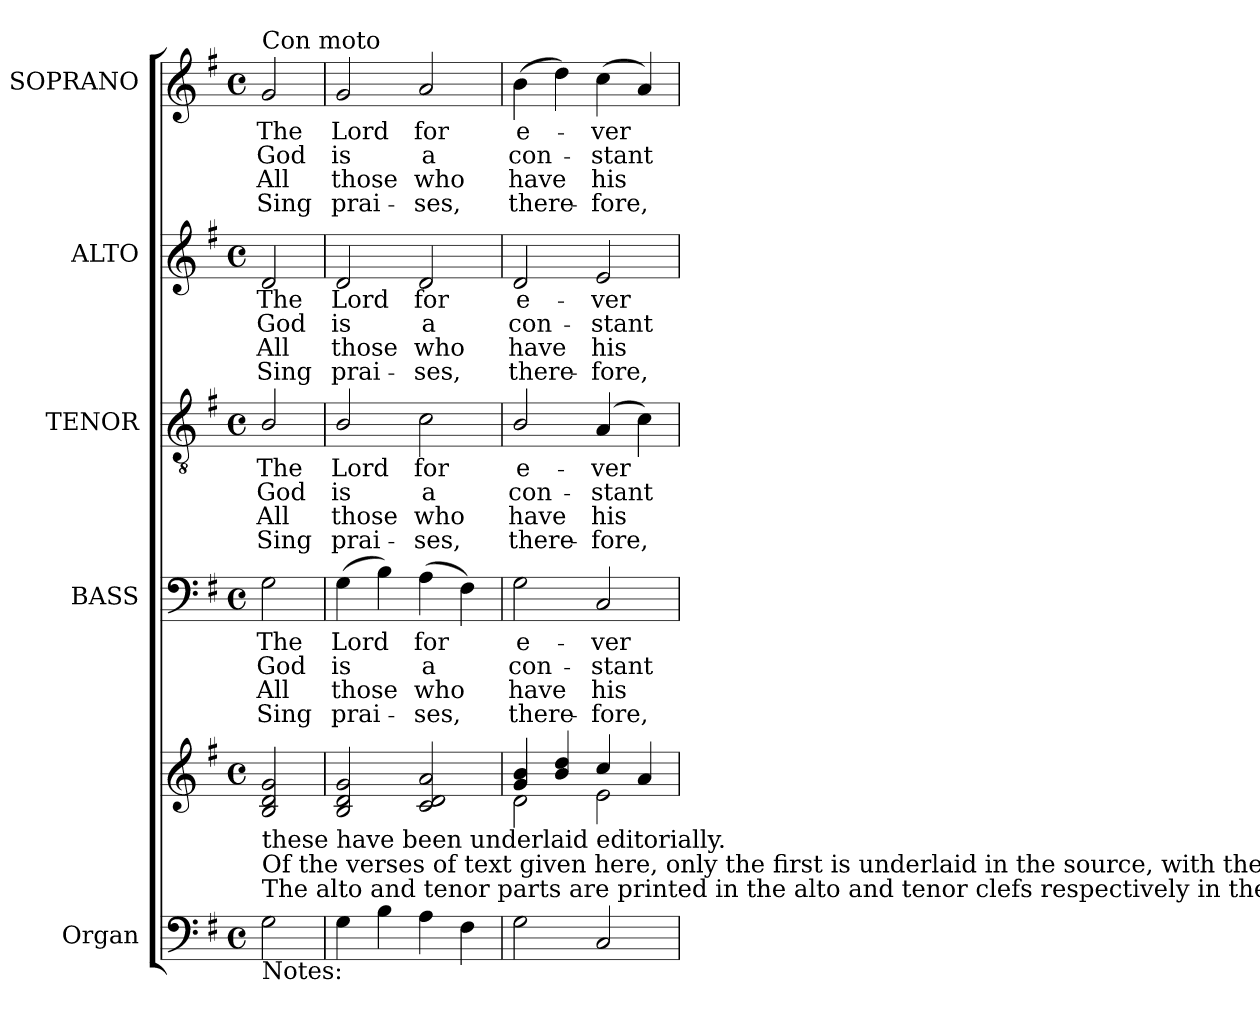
**kern	**kern	**kern	**text	**text	**text	**text	**kern	**text	**text	**text	**text	**kern	**text	**text	**text	**text	**kern	**text	**text	**text	**text
*part5	*part5	*part4	*part4	*part4	*part4	*part4	*part3	*part3	*part3	*part3	*part3	*part2	*part2	*part2	*part2	*part2	*part1	*part1	*part1	*part1	*part1
*staff6	*staff5	*staff4	*staff4	*staff4	*staff4	*staff4	*staff3	*staff3	*staff3	*staff3	*staff3	*staff2	*staff2	*staff2	*staff2	*staff2	*staff1	*staff1	*staff1	*staff1	*staff1
*I"Organ	*	*I"BASS	*	*	*	*	*I"TENOR	*	*	*	*	*I"ALTO	*	*	*	*	*I"SOPRANO	*	*	*	*
*I'Org.	*	*I'B.	*	*	*	*	*I'T.	*	*	*	*	*I'A.	*	*	*	*	*I'S.	*	*	*	*
!!LO:PB:g=z
*clefF4	*clefG2	*clefF4	*	*	*	*	*clefGv2	*	*	*	*	*clefG2	*	*	*	*	*clefG2	*	*	*	*
*	*	*	*	*	*	*	*ITrd7c12	*	*	*	*	*	*	*	*	*	*	*	*	*	*
*k[f#]	*k[f#]	*k[f#]	*	*	*	*	*k[f#]	*	*	*	*	*k[f#]	*	*	*	*	*k[f#]	*	*	*	*
*G:	*G:	*G:	*	*	*	*	*G:	*	*	*	*	*G:	*	*	*	*	*G:	*	*	*	*
*M4/4	*M4/4	*M4/4	*	*	*	*	*M4/4	*	*	*	*	*M4/4	*	*	*	*	*M4/4	*	*	*	*
*met(c)	*met(c)	*met(c)	*	*	*	*	*met(c)	*	*	*	*	*met(c)	*	*	*	*	*met(c)	*	*	*	*
=	=	=	=	=	=	=	=	=	=	=	=	=	=	=	=	=	=	=	=	=	=
!	!	!	!LO:LY:b:color=#000000	!LO:LY:b:color=#000000	!LO:LY:b:color=#000000	!LO:LY:b:color=#000000	!	!	!	!	!	!	!	!	!	!	!	!	!	!	!
!	!	!	!	!	!	!	!	!LO:LY:b:color=#000000	!LO:LY:b:color=#000000	!LO:LY:b:color=#000000	!LO:LY:b:color=#000000	!	!	!	!	!	!	!	!	!	!
!	!	!	!	!	!	!	!	!	!	!	!	!	!LO:LY:b:color=#000000	!LO:LY:b:color=#000000	!LO:LY:b:color=#000000	!LO:LY:b:color=#000000	!	!	!	!	!
!	!	!	!	!	!	!	!	!	!	!	!	!	!	!	!	!	!LO:TX:a:t=Con moto	!	!	!	!
!LO:TX:b:t=Notes&colon;	!	!	!	!	!	!	!	!	!	!	!	!	!	!	!	!	!	!	!	!	!
!LO:TX:t=The alto and tenor parts are printed in the alto and tenor clefs respectively in the source.	!	!	!	!	!	!	!	!	!	!	!	!	!	!	!	!	!	!	!	!	!
!LO:TX:t=Of the verses of text given here, only the first is underlaid in the source, with the others printed after the music&colon;	!	!	!	!	!	!	!	!	!	!	!	!	!	!	!	!	!	!	!	!	!
!LO:TX:t=these have been underlaid editorially.	!	!	!	!	!	!	!	!	!	!	!	!	!	!	!	!	!	!	!	!	!
!	!	!	!	!	!	!	!	!	!	!	!	!	!	!	!	!	!	!LO:LY:b:color=#000000	!LO:LY:b:color=#000000	!LO:LY:b:color=#000000	!LO:LY:b:color=#000000
2Gi\	2Bi/ 2di 2gi	2Gi\	The	God	All	Sing	2BBi/	The	God	All	Sing	2di/	The	God	All	Sing	2gi/	The	God	All	Sing
=1	=1	=1	=1	=1	=1	=1	=1	=1	=1	=1	=1	=1	=1	=1	=1	=1	=1	=1	=1	=1	=1
!	!	!	!LO:LY:b:color=#000000	!LO:LY:b:color=#000000	!LO:LY:b:color=#000000	!LO:LY:b:color=#000000	!	!	!	!	!	!	!	!	!	!	!	!	!	!	!
!	!	!	!	!	!	!	!	!LO:LY:b:color=#000000	!LO:LY:b:color=#000000	!LO:LY:b:color=#000000	!LO:LY:b:color=#000000	!	!	!	!	!	!	!	!	!	!
!	!	!	!	!	!	!	!	!	!	!	!	!	!LO:LY:b:color=#000000	!LO:LY:b:color=#000000	!LO:LY:b:color=#000000	!LO:LY:b:color=#000000	!	!	!	!	!
!	!	!	!	!	!	!	!	!	!	!	!	!	!	!	!	!	!	!LO:LY:b:color=#000000	!LO:LY:b:color=#000000	!LO:LY:b:color=#000000	!LO:LY:b:color=#000000
4Gi\	2Bi/ 2di 2gi	(4Gi\	Lord	is	those	prai-	2BBi/	Lord	is	those	prai-	2di/	Lord	is	those	prai-	2gi/	Lord	is	those	prai-
4Bi\	.	4Bi\)	.	.	.	.	.	.	.	.	.	.	.	.	.	.	.	.	.	.	.
!	!	!	!LO:LY:b:color=#000000	!LO:LY:b:color=#000000	!LO:LY:b:color=#000000	!LO:LY:b:color=#000000	!	!	!	!	!	!	!	!	!	!	!	!	!	!	!
!	!	!	!	!	!	!	!	!LO:LY:b:color=#000000	!LO:LY:b:color=#000000	!LO:LY:b:color=#000000	!LO:LY:b:color=#000000	!	!	!	!	!	!	!	!	!	!
!	!	!	!	!	!	!	!	!	!	!	!	!	!LO:LY:b:color=#000000	!LO:LY:b:color=#000000	!LO:LY:b:color=#000000	!LO:LY:b:color=#000000	!	!	!	!	!
!	!	!	!	!	!	!	!	!	!	!	!	!	!	!	!	!	!	!LO:LY:b:color=#000000	!LO:LY:b:color=#000000	!LO:LY:b:color=#000000	!LO:LY:b:color=#000000
4Ai\	2ci/ 2di 2ai	(4Ai\	for	a	-who	ses,	2Ci\	for	a	-who	ses,	2di/	for	a	-who	ses,	2ai/	for	a	-who	ses,
4F#i\	.	4F#i\)	.	.	.	.	.	.	.	.	.	.	.	.	.	.	.	.	.	.	.
=2	=2	=2	=2	=2	=2	=2	=2	=2	=2	=2	=2	=2	=2	=2	=2	=2	=2	=2	=2	=2	=2
*	*^	*	*	*	*	*	*	*	*	*	*	*	*	*	*	*	*	*	*	*	*
!	!	!	!	!LO:LY:b:color=#000000	!LO:LY:b:color=#000000	!LO:LY:b:color=#000000	!LO:LY:b:color=#000000	!	!	!	!	!	!	!	!	!	!	!	!	!	!	!
!	!	!	!	!	!	!	!	!	!LO:LY:b:color=#000000	!LO:LY:b:color=#000000	!LO:LY:b:color=#000000	!LO:LY:b:color=#000000	!	!	!	!	!	!	!	!	!	!
!	!	!	!	!	!	!	!	!	!	!	!	!	!	!LO:LY:b:color=#000000	!LO:LY:b:color=#000000	!LO:LY:b:color=#000000	!LO:LY:b:color=#000000	!	!	!	!	!
!	!	!	!	!	!	!	!	!	!	!	!	!	!	!	!	!	!	!	!LO:LY:b:color=#000000	!LO:LY:b:color=#000000	!LO:LY:b:color=#000000	!LO:LY:b:color=#000000
2Gi\	4gi/ 4bi	2di\	2Gi\	e-	con-	have	there-	2BBi/	e-	con-	have	there-	2di/	e-	con-	have	there-	(4bi\	e-	con-	have	there-
.	4bi/ 4ddi	.	.	.	.	.	.	.	.	.	.	.	.	.	.	.	.	4ddi\)	.	.	.	.
!	!	!	!	!LO:LY:b:color=#000000	!LO:LY:b:color=#000000	!LO:LY:b:color=#000000	!LO:LY:b:color=#000000	!	!	!	!	!	!	!	!	!	!	!	!	!	!	!
!	!	!	!	!	!	!	!	!	!LO:LY:b:color=#000000	!LO:LY:b:color=#000000	!LO:LY:b:color=#000000	!LO:LY:b:color=#000000	!	!	!	!	!	!	!	!	!	!
!	!	!	!	!	!	!	!	!	!	!	!	!	!	!LO:LY:b:color=#000000	!LO:LY:b:color=#000000	!LO:LY:b:color=#000000	!LO:LY:b:color=#000000	!	!	!	!	!
!	!	!	!	!	!	!	!	!	!	!	!	!	!	!	!	!	!	!	!LO:LY:b:color=#000000	!LO:LY:b:color=#000000	!LO:LY:b:color=#000000	!LO:LY:b:color=#000000
2Ci/	4cci/	2ei\	2Ci/	-ver	-stant	-his	fore,	(4AAi/	-ver	-stant	-his	fore,	2ei/	-ver	-stant	-his	fore,	(4cci\	-ver	-stant	-his	fore,
.	4ai/	.	.	.	.	.	.	4Ci\)	.	.	.	.	.	.	.	.	.	4ai/)	.	.	.	.
*	*v	*v	*	*	*	*	*	*	*	*	*	*	*	*	*	*	*	*	*	*	*	*
=	=	=	=	=	=	=	=	=	=	=	=	=	=	=	=	=	=	=	=	=	=
*-	*-	*-	*-	*-	*-	*-	*-	*-	*-	*-	*-	*-	*-	*-	*-	*-	*-	*-	*-	*-	*-
